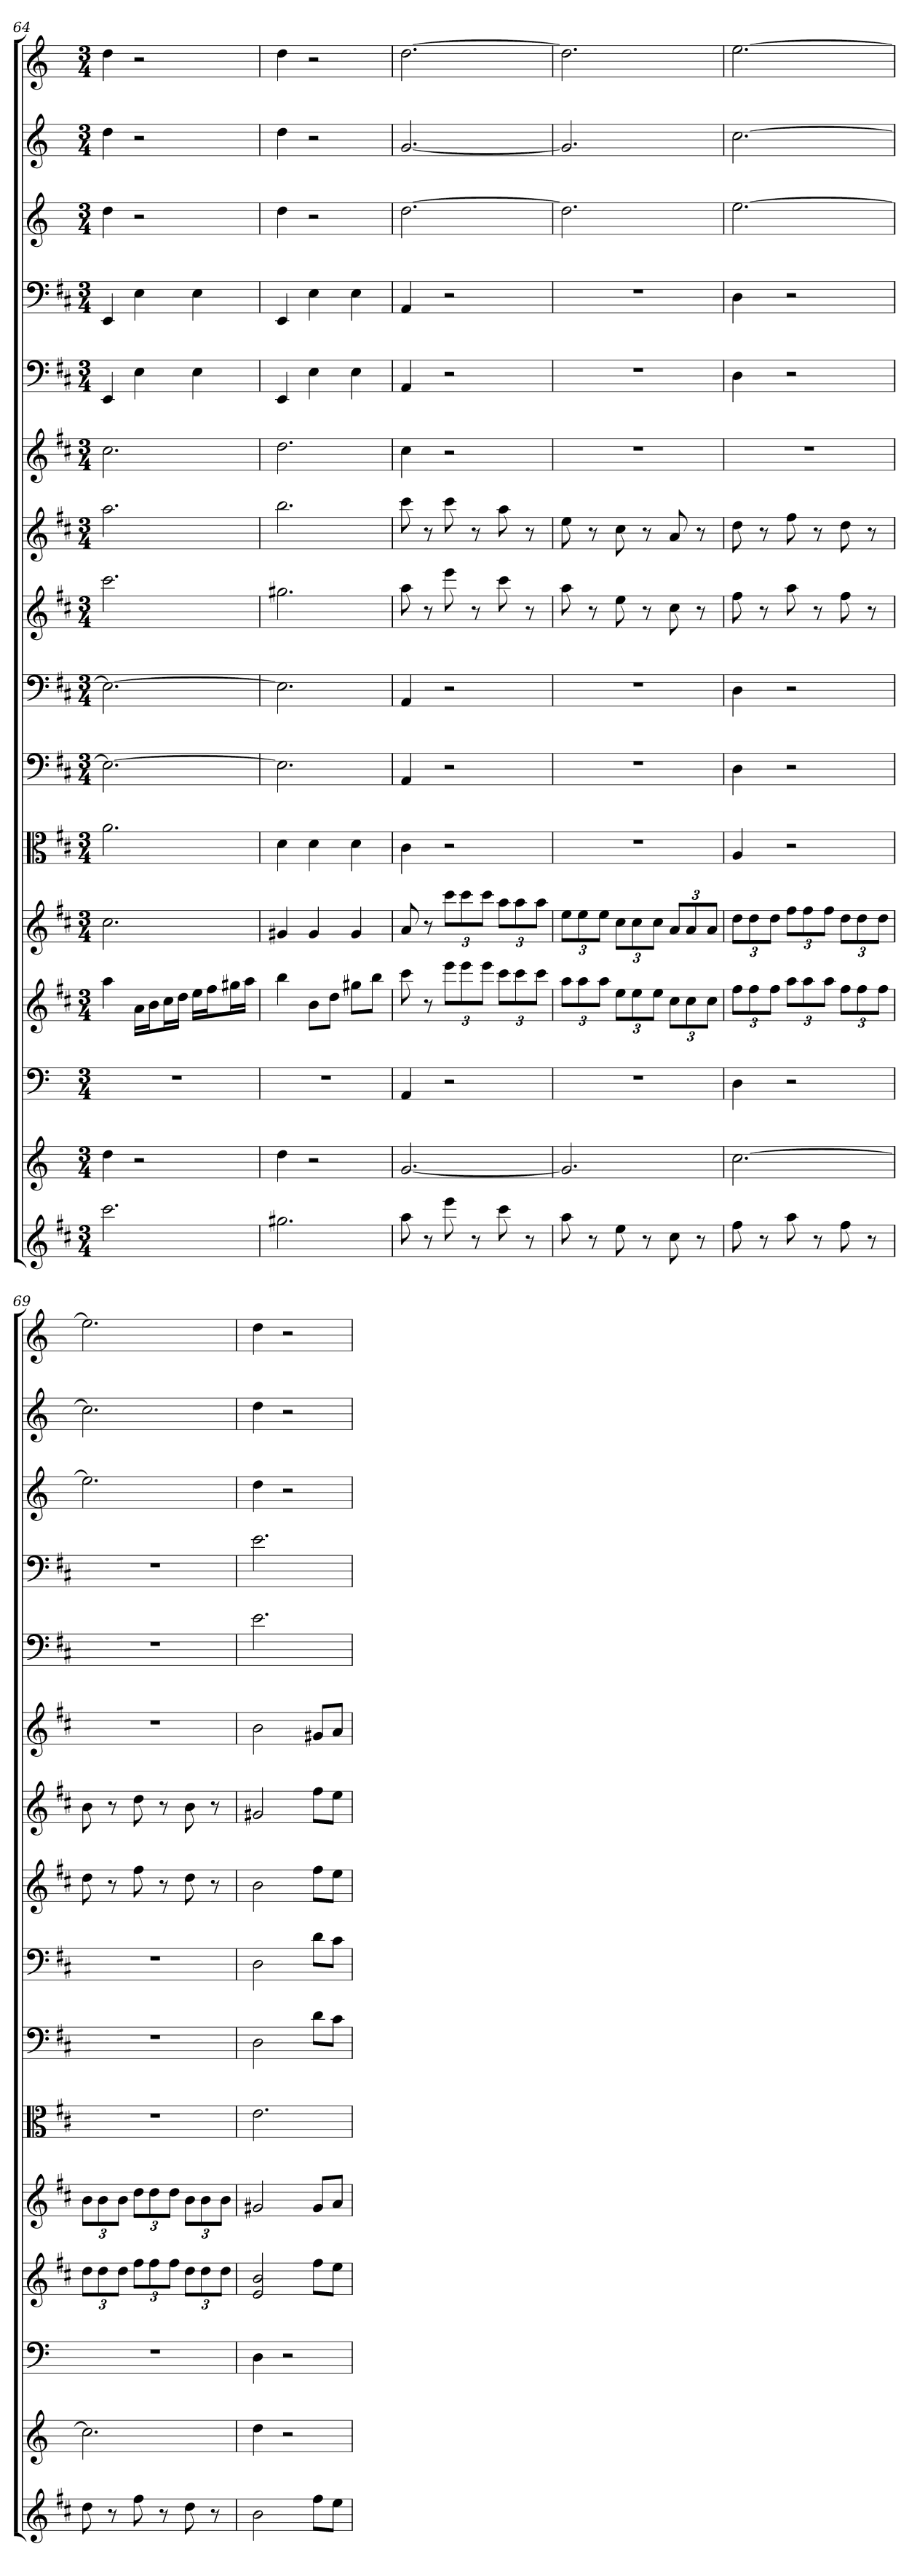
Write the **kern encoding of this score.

**kern	**kern	**kern	**kern	**kern	**kern	**kern	**kern	**kern	**kern	**kern	**kern	**kern	**kern	**kern	**kern
*part16	*part15	*part14	*part13	*part12	*part11	*part10	*part9	*part8	*part7	*part6	*part5	*part4	*part3	*part2	*part1
*staff16	*staff15	*staff14	*staff13	*staff12	*staff11	*staff10	*staff9	*staff8	*staff7	*staff6	*staff5	*staff4	*staff3	*staff2	*staff1
*	*	*clefF4	*	*	*clefC3	*clefF4	*clefF4	*	*	*	*clefF4	*clefF4	*	*	*
*k[f#c#]	*k[]	*k[]	*k[f#c#]	*k[f#c#]	*k[f#c#]	*k[f#c#]	*k[f#c#]	*k[f#c#]	*k[f#c#]	*k[f#c#]	*k[f#c#]	*k[f#c#]	*k[]	*k[]	*k[]
*M3/4	*M3/4	*M3/4	*M3/4	*M3/4	*M3/4	*M3/4	*M3/4	*M3/4	*M3/4	*M3/4	*M3/4	*M3/4	*M3/4	*M3/4	*M3/4
=64	=64	=64	=64	=64	=64	=64	=64	=64	=64	=64	=64	=64	=64	=64	=64
2.ccc#	4dd	2.r	4aa	2.cc#	2.a	2.E_	2.E_	2.ccc#	2.aa	2.cc#	4EE	4EE	4dd	4dd	4dd
.	2r	.	16aLL	.	.	.	.	.	.	.	4E	4E	2r	2r	2r
.	.	.	16bJ	.	.	.	.	.	.	.	.	.	.	.	.
.	.	.	16cc#L	.	.	.	.	.	.	.	.	.	.	.	.
.	.	.	16ddJJ	.	.	.	.	.	.	.	.	.	.	.	.
.	.	.	16eeLL	.	.	.	.	.	.	.	4E	4E	.	.	.
.	.	.	16ff#J	.	.	.	.	.	.	.	.	.	.	.	.
.	.	.	16gg#XL	.	.	.	.	.	.	.	.	.	.	.	.
.	.	.	16aaJJ	.	.	.	.	.	.	.	.	.	.	.	.
=65	=65	=65	=65	=65	=65	=65	=65	=65	=65	=65	=65	=65	=65	=65	=65
2.gg#X	4dd	2.r	4bb	4g#X	4d	2.E]	2.E]	2.gg#X	2.bb	2.dd	4EE	4EE	4dd	4dd	4dd
.	2r	.	8bL	4g#	4d	.	.	.	.	.	4E	4E	2r	2r	2r
.	.	.	8ddJ	.	.	.	.	.	.	.	.	.	.	.	.
.	.	.	8gg#XL	4g#	4d	.	.	.	.	.	4E	4E	.	.	.
.	.	.	8bbJ	.	.	.	.	.	.	.	.	.	.	.	.
=66	=66	=66	=66	=66	=66	=66	=66	=66	=66	=66	=66	=66	=66	=66	=66
8aa	[2.g	4AA	8ccc#	8a	4c#	4AA	4AA	8aa	8ccc#	4cc#	4AA	4AA	[2.dd	[2.g	[2.dd
8r	.	.	8r	8r	.	.	.	8r	8r	.	.	.	.	.	.
8eee	.	2r	12eeeL	12ccc#L	2r	2r	2r	8eee	8ccc#	2r	2r	2r	.	.	.
.	.	.	12eee	12ccc#	.	.	.	.	.	.	.	.	.	.	.
8r	.	.	.	.	.	.	.	8r	8r	.	.	.	.	.	.
.	.	.	12eeeJ	12ccc#J	.	.	.	.	.	.	.	.	.	.	.
8ccc#	.	.	12ccc#L	12aaL	.	.	.	8ccc#	8aa	.	.	.	.	.	.
.	.	.	12ccc#	12aa	.	.	.	.	.	.	.	.	.	.	.
8r	.	.	.	.	.	.	.	8r	8r	.	.	.	.	.	.
.	.	.	12ccc#J	12aaJ	.	.	.	.	.	.	.	.	.	.	.
=67	=67	=67	=67	=67	=67	=67	=67	=67	=67	=67	=67	=67	=67	=67	=67
8aa	2.g]	2.r	12aaL	12eeL	2.r	2.r	2.r	8aa	8ee	2.r	2.r	2.r	2.dd]	2.g]	2.dd]
.	.	.	12aa	12ee	.	.	.	.	.	.	.	.	.	.	.
8r	.	.	.	.	.	.	.	8r	8r	.	.	.	.	.	.
.	.	.	12aaJ	12eeJ	.	.	.	.	.	.	.	.	.	.	.
8ee	.	.	12eeL	12cc#L	.	.	.	8ee	8cc#	.	.	.	.	.	.
.	.	.	12ee	12cc#	.	.	.	.	.	.	.	.	.	.	.
8r	.	.	.	.	.	.	.	8r	8r	.	.	.	.	.	.
.	.	.	12eeJ	12cc#J	.	.	.	.	.	.	.	.	.	.	.
8cc#	.	.	12cc#L	12aL	.	.	.	8cc#	8a	.	.	.	.	.	.
.	.	.	12cc#	12a	.	.	.	.	.	.	.	.	.	.	.
8r	.	.	.	.	.	.	.	8r	8r	.	.	.	.	.	.
.	.	.	12cc#J	12aJ	.	.	.	.	.	.	.	.	.	.	.
=68	=68	=68	=68	=68	=68	=68	=68	=68	=68	=68	=68	=68	=68	=68	=68
8ff#	[2.cc	4D	12ff#L	12ddL	4A	4D	4D	8ff#	8dd	2.r	4D	4D	[2.ee	[2.cc	[2.ee
.	.	.	12ff#	12dd	.	.	.	.	.	.	.	.	.	.	.
8r	.	.	.	.	.	.	.	8r	8r	.	.	.	.	.	.
.	.	.	12ff#J	12ddJ	.	.	.	.	.	.	.	.	.	.	.
8aa	.	2r	12aaL	12ff#L	2r	2r	2r	8aa	8ff#	.	2r	2r	.	.	.
.	.	.	12aa	12ff#	.	.	.	.	.	.	.	.	.	.	.
8r	.	.	.	.	.	.	.	8r	8r	.	.	.	.	.	.
.	.	.	12aaJ	12ff#J	.	.	.	.	.	.	.	.	.	.	.
8ff#	.	.	12ff#L	12ddL	.	.	.	8ff#	8dd	.	.	.	.	.	.
.	.	.	12ff#	12dd	.	.	.	.	.	.	.	.	.	.	.
8r	.	.	.	.	.	.	.	8r	8r	.	.	.	.	.	.
.	.	.	12ff#J	12ddJ	.	.	.	.	.	.	.	.	.	.	.
=69	=69	=69	=69	=69	=69	=69	=69	=69	=69	=69	=69	=69	=69	=69	=69
8dd	2.cc]	2.r	12ddL	12bL	2.r	2.r	2.r	8dd	8b	2.r	2.r	2.r	2.ee]	2.cc]	2.ee]
.	.	.	12dd	12b	.	.	.	.	.	.	.	.	.	.	.
8r	.	.	.	.	.	.	.	8r	8r	.	.	.	.	.	.
.	.	.	12ddJ	12bJ	.	.	.	.	.	.	.	.	.	.	.
8ff#	.	.	12ff#L	12ddL	.	.	.	8ff#	8dd	.	.	.	.	.	.
.	.	.	12ff#	12dd	.	.	.	.	.	.	.	.	.	.	.
8r	.	.	.	.	.	.	.	8r	8r	.	.	.	.	.	.
.	.	.	12ff#J	12ddJ	.	.	.	.	.	.	.	.	.	.	.
8dd	.	.	12ddL	12bL	.	.	.	8dd	8b	.	.	.	.	.	.
.	.	.	12dd	12b	.	.	.	.	.	.	.	.	.	.	.
8r	.	.	.	.	.	.	.	8r	8r	.	.	.	.	.	.
.	.	.	12ddJ	12bJ	.	.	.	.	.	.	.	.	.	.	.
=70	=70	=70	=70	=70	=70	=70	=70	=70	=70	=70	=70	=70	=70	=70	=70
2b	4dd	4D	2e 2b	2g#X	2.e	2D	2D	2b	2g#X	2b	2.e	2.e	4dd	4dd	4dd
.	2r	2r	.	.	.	.	.	.	.	.	.	.	2r	2r	2r
8ff#L	.	.	8ff#L	8g#L	.	8d\L	8d\L	8ff#L	8ff#L	8g#XL	.	.	.	.	.
8eeJ	.	.	8eeJ	8aJ	.	8c#\J	8c#\J	8eeJ	8eeJ	8aJ	.	.	.	.	.
=	=	=	=	=	=	=	=	=	=	=	=	=	=	=	=
*-	*-	*-	*-	*-	*-	*-	*-	*-	*-	*-	*-	*-	*-	*-	*-
